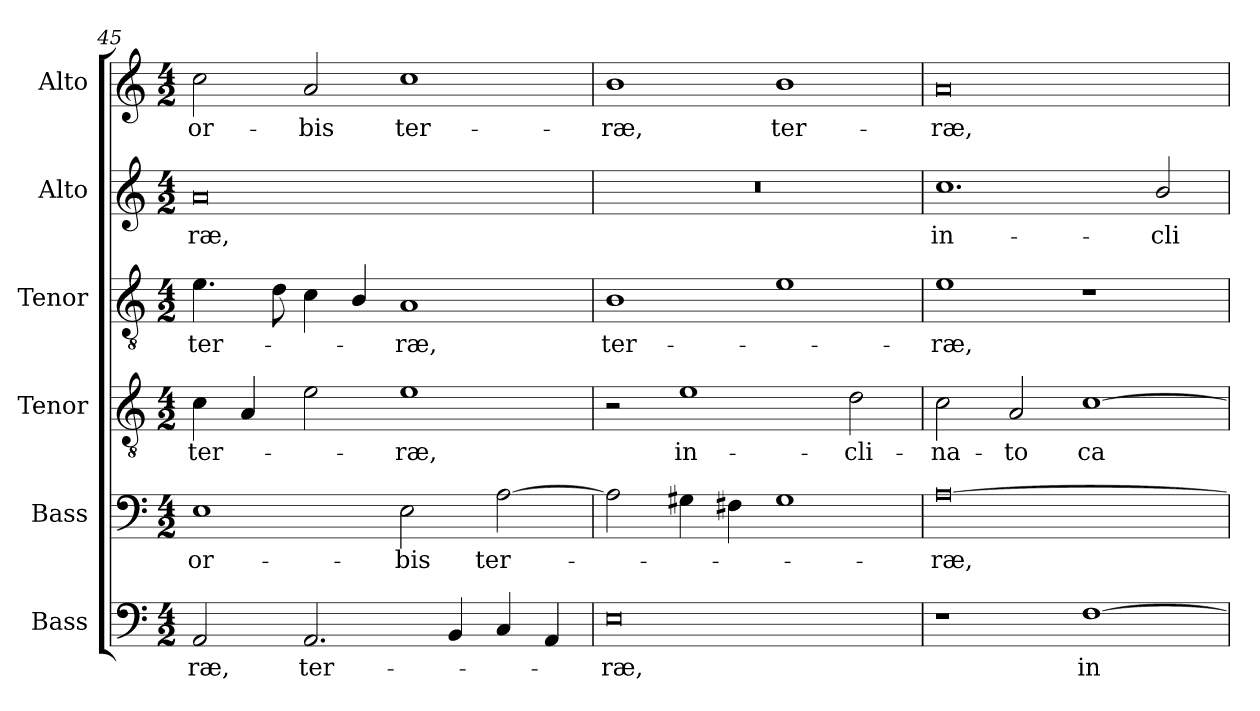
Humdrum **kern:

**kern	**text	**kern	**text	**kern	**text	**kern	**text	**kern	**text	**kern	**text
*part6	*part6	*part5	*part5	*part4	*part4	*part3	*part3	*part2	*part2	*part1	*part1
*staff6	*staff6	*staff5	*staff5	*staff4	*staff4	*staff3	*staff3	*staff2	*staff2	*staff1	*staff1
*I"Bass	*	*I"Bass	*	*I"Tenor	*	*I"Tenor	*	*I"Alto	*	*I"Alto	*
*I'B.	*	*	*	*I'T.	*	*I'T.	*	*I'A.	*	*I'A.	*
*clefF4	*	*clefF4	*	*clefGv2	*	*clefGv2	*	*clefG2	*	*clefG2	*
*	*	*	*	*ITrd7c12	*	*ITrd7c12	*	*	*	*	*
*k[]	*	*k[]	*	*k[]	*	*k[]	*	*k[]	*	*k[]	*
*C:	*	*C:	*	*C:	*	*C:	*	*C:	*	*C:	*
*M4/2	*	*M4/2	*	*M4/2	*	*M4/2	*	*M4/2	*	*M4/2	*
=45	=45	=45	=45	=45	=45	=45	=45	=45	=45	=45	=45
!	!LO:LY:b:color=#000000	!	!	!	!	!	!	!	!	!	!
!	!	!	!LO:LY:b:color=#000000	!	!	!	!	!	!	!	!
!	!	!	!	!	!LO:LY:b:color=#000000	!	!	!	!	!	!
!	!	!	!	!	!	!	!LO:LY:b:color=#000000	!	!	!	!
!	!	!	!	!	!	!	!	!	!LO:LY:b:color=#000000	!	!
!	!	!	!	!	!	!	!	!	!	!	!LO:LY:b:color=#000000
2AAi/	-ræ,	1Ei	or-	4Ci\	ter-	4.Ei\	ter-	0ai	-ræ,	2cci\	or-
.	.	.	.	4AAi/	.	.	.	.	.	.	.
.	.	.	.	.	.	8Di\	.	.	.	.	.
!	!LO:LY:b:color=#000000	!	!	!	!	!	!	!	!	!	!
!	!	!	!	!	!	!	!	!	!	!	!LO:LY:b:color=#000000
2.AAi/	ter-	.	.	2Ei\	.	4Ci\	.	.	.	2ai/	-bis
.	.	.	.	.	.	4BBi/	.	.	.	.	.
!	!	!	!LO:LY:b:color=#000000	!	!	!	!	!	!	!	!
!	!	!	!	!	!LO:LY:b:color=#000000	!	!	!	!	!	!
!	!	!	!	!	!	!	!LO:LY:b:color=#000000	!	!	!	!
!	!	!	!	!	!	!	!	!	!	!	!LO:LY:b:color=#000000
.	.	2Ei\	-bis	1Ei	-ræ,	1AAi	-ræ,	.	.	1cci	ter-
4BBi/	.	.	.	.	.	.	.	.	.	.	.
!	!	!	!LO:LY:b:color=#000000	!	!	!	!	!	!	!	!
4Ci/	.	[2Ai\	ter-	.	.	.	.	.	.	.	.
4AAi/	.	.	.	.	.	.	.	.	.	.	.
!!LO:LB:g=z
=46	=46	=46	=46	=46	=46	=46	=46	=46	=46	=46	=46
!	!LO:LY:b:color=#000000	!	!	!	!	!	!	!	!	!	!
!	!	!	!	!	!	!	!LO:LY:b:color=#000000	!LO:N:vis=1	!	!	!
!	!	!	!	!	!	!	!	!	!	!	!LO:LY:b:color=#000000
0Ei	-ræ,	2Ai\]	.	2r	.	1BBi	ter-	0r	.	1bi	-ræ,
!	!	!	!	!	!LO:LY:b:color=#000000	!	!	!	!	!	!
.	.	4G#Xi\	.	1Ei	in-	.	.	.	.	.	.
.	.	4F#Xi\	.	.	.	.	.	.	.	.	.
!	!	!	!	!	!	!	!	!	!	!	!LO:LY:b:color=#000000
.	.	1G#i	.	.	.	1Ei	.	.	.	1bi	ter-
!	!	!	!	!	!LO:LY:b:color=#000000	!	!	!	!	!	!
.	.	.	.	2Di\	-cli-	.	.	.	.	.	.
=47	=47	=47	=47	=47	=47	=47	=47	=47	=47	=47	=47
!	!	!	!LO:LY:b:color=#000000	!	!	!	!	!	!	!	!
!	!	!	!	!	!LO:LY:b:color=#000000	!	!	!	!	!	!
!	!	!	!	!	!	!	!LO:LY:b:color=#000000	!	!	!	!
!	!	!	!	!	!	!	!	!	!LO:LY:b:color=#000000	!	!
!	!	!	!	!	!	!	!	!	!	!	!LO:LY:b:color=#000000
1r	.	[0Ai	-ræ,	2Ci\	-na-	1Ei	-ræ,	1.cci	in-	0ai	-ræ,
!	!	!	!	!	!LO:LY:b:color=#000000	!	!	!	!	!	!
.	.	.	.	2AAi/	-to	.	.	.	.	.	.
!	!LO:LY:b:color=#000000	!	!	!	!	!	!	!	!	!	!
!	!	!	!	!	!LO:LY:b:color=#000000	!	!	!	!	!	!
[1Fi	in-	.	.	[1Ci	ca-	1r	.	.	.	.	.
!	!	!	!	!	!	!	!	!	!LO:LY:b:color=#000000	!	!
.	.	.	.	.	.	.	.	2bi/	-cli-	.	.
=	=	=	=	=	=	=	=	=	=	=	=
*-	*-	*-	*-	*-	*-	*-	*-	*-	*-	*-	*-
